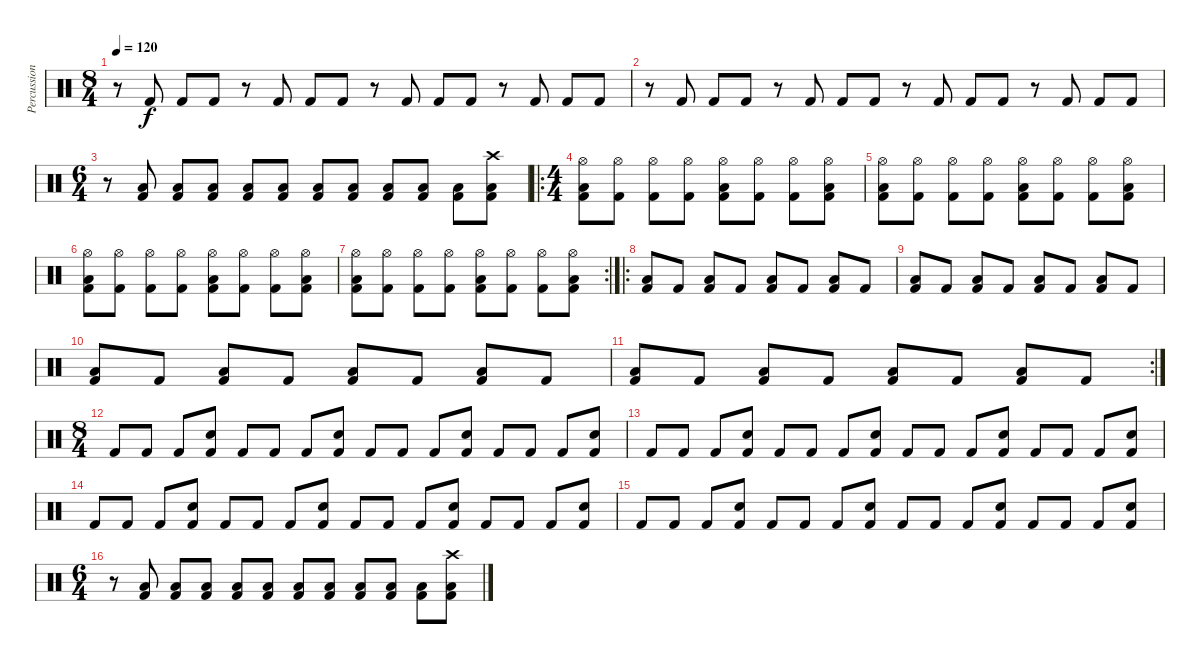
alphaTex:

\track ("Percussions" "Percussion") {instrument percussion}
\staff {score}
\articulation defaults
\ts (8 4)
\tempo 120
\clef neutral
\ks c
r.8{dy f} "Kick (hit) 2".8 "Kick (hit) 2".8 "Kick (hit) 2".8 r.8 "Kick (hit) 2".8 "Kick (hit) 2".8 "Kick (hit) 2".8 r.8 "Kick (hit) 2".8 "Kick (hit) 2".8 "Kick (hit) 2".8 r.8 "Kick (hit) 2".8 "Kick (hit) 2".8 "Kick (hit) 2".8 |
r.8 "Kick (hit) 2".8 "Kick (hit) 2".8 "Kick (hit) 2".8 r.8 "Kick (hit) 2".8 "Kick (hit) 2".8 "Kick (hit) 2".8 r.8 "Kick (hit) 2".8 "Kick (hit) 2".8 "Kick (hit) 2".8 r.8 "Kick (hit) 2".8 "Kick (hit) 2".8 "Kick (hit) 2".8 |
\ts (6 4)
r.8 ("Kick (hit) 2" "Low Floor Tom (hit)").8 ("Kick (hit) 2" "Low Floor Tom (hit)").8 ("Kick (hit) 2" "Low Floor Tom (hit)").8 ("Kick (hit) 2" "Low Floor Tom (hit)").8 ("Kick (hit) 2" "Low Floor Tom (hit)").8 ("Kick (hit) 2" "Low Floor Tom (hit)").8 ("Kick (hit) 2" "Low Floor Tom (hit)").8 ("Kick (hit) 2" "Low Floor Tom (hit)").8 ("Kick (hit) 2" "Low Floor Tom (hit)").8 ("Kick (hit) 2" "Low Floor Tom (hit)").8 ("Crash high (hit)" "Kick (hit) 2" "Low Floor Tom (hit)").8 |
\ro
\ts (4 4)
("Low Floor Tom (hit)" "Kick (hit) 2" "Hi-Hat (open)").8 ("Kick (hit) 2" "Hi-Hat (open)").8 ("Kick (hit) 2" "Hi-Hat (open)").8 ("Kick (hit) 2" "Hi-Hat (open)").8 ("Low Floor Tom (hit)" "Kick (hit) 2" "Hi-Hat (open)").8 ("Kick (hit) 2" "Hi-Hat (open)").8 ("Kick (hit) 2" "Hi-Hat (open)").8 ("Low Floor Tom (hit)" "Kick (hit) 2" "Hi-Hat (open)").8 |
("Low Floor Tom (hit)" "Kick (hit) 2" "Hi-Hat (open)").8 ("Kick (hit) 2" "Hi-Hat (open)").8 ("Kick (hit) 2" "Hi-Hat (open)").8 ("Kick (hit) 2" "Hi-Hat (open)").8 ("Low Floor Tom (hit)" "Kick (hit) 2" "Hi-Hat (open)").8 ("Kick (hit) 2" "Hi-Hat (open)").8 ("Kick (hit) 2" "Hi-Hat (open)").8 ("Low Floor Tom (hit)" "Kick (hit) 2" "Hi-Hat (open)").8 |
("Low Floor Tom (hit)" "Kick (hit) 2" "Hi-Hat (open)").8 ("Kick (hit) 2" "Hi-Hat (open)").8 ("Kick (hit) 2" "Hi-Hat (open)").8 ("Kick (hit) 2" "Hi-Hat (open)").8 ("Low Floor Tom (hit)" "Kick (hit) 2" "Hi-Hat (open)").8 ("Kick (hit) 2" "Hi-Hat (open)").8 ("Kick (hit) 2" "Hi-Hat (open)").8 ("Low Floor Tom (hit)" "Kick (hit) 2" "Hi-Hat (open)").8 |
\rc 2
("Low Floor Tom (hit)" "Kick (hit) 2" "Hi-Hat (open)").8 ("Kick (hit) 2" "Hi-Hat (open)").8 ("Kick (hit) 2" "Hi-Hat (open)").8 ("Kick (hit) 2" "Hi-Hat (open)").8 ("Low Floor Tom (hit)" "Kick (hit) 2" "Hi-Hat (open)").8 ("Kick (hit) 2" "Hi-Hat (open)").8 ("Kick (hit) 2" "Hi-Hat (open)").8 ("Low Floor Tom (hit)" "Kick (hit) 2" "Hi-Hat (open)").8 |
\ro
("Low Floor Tom (hit)" "Kick (hit) 2").8 "Kick (hit) 2".8 ("Low Floor Tom (hit)" "Kick (hit) 2").8 "Kick (hit) 2".8 ("Low Floor Tom (hit)" "Kick (hit) 2").8 "Kick (hit) 2".8 ("Low Floor Tom (hit)" "Kick (hit) 2").8 "Kick (hit) 2".8 |
("Low Floor Tom (hit)" "Kick (hit) 2").8 "Kick (hit) 2".8 ("Low Floor Tom (hit)" "Kick (hit) 2").8 "Kick (hit) 2".8 ("Low Floor Tom (hit)" "Kick (hit) 2").8 "Kick (hit) 2".8 ("Low Floor Tom (hit)" "Kick (hit) 2").8 "Kick (hit) 2".8 |
("Low Floor Tom (hit)" "Kick (hit) 2").8 "Kick (hit) 2".8 ("Low Floor Tom (hit)" "Kick (hit) 2").8 "Kick (hit) 2".8 ("Low Floor Tom (hit)" "Kick (hit) 2").8 "Kick (hit) 2".8 ("Low Floor Tom (hit)" "Kick (hit) 2").8 "Kick (hit) 2".8 |
\rc 2
("Low Floor Tom (hit)" "Kick (hit) 2").8 "Kick (hit) 2".8 ("Low Floor Tom (hit)" "Kick (hit) 2").8 "Kick (hit) 2".8 ("Low Floor Tom (hit)" "Kick (hit) 2").8 "Kick (hit) 2".8 ("Low Floor Tom (hit)" "Kick (hit) 2").8 "Kick (hit) 2".8 |
\ts (8 4)
"Kick (hit) 2".8 "Kick (hit) 2".8 "Kick (hit) 2".8 ("Electric Snare (hit)" "Kick (hit) 2").8 "Kick (hit) 2".8 "Kick (hit) 2".8 "Kick (hit) 2".8 ("Electric Snare (hit)" "Kick (hit) 2").8 "Kick (hit) 2".8 "Kick (hit) 2".8 "Kick (hit) 2".8 ("Electric Snare (hit)" "Kick (hit) 2").8 "Kick (hit) 2".8 "Kick (hit) 2".8 "Kick (hit) 2".8 ("Electric Snare (hit)" "Kick (hit) 2").8 |
"Kick (hit) 2".8 "Kick (hit) 2".8 "Kick (hit) 2".8 ("Electric Snare (hit)" "Kick (hit) 2").8 "Kick (hit) 2".8 "Kick (hit) 2".8 "Kick (hit) 2".8 ("Electric Snare (hit)" "Kick (hit) 2").8 "Kick (hit) 2".8 "Kick (hit) 2".8 "Kick (hit) 2".8 ("Electric Snare (hit)" "Kick (hit) 2").8 "Kick (hit) 2".8 "Kick (hit) 2".8 "Kick (hit) 2".8 ("Electric Snare (hit)" "Kick (hit) 2").8 |
"Kick (hit) 2".8 "Kick (hit) 2".8 "Kick (hit) 2".8 ("Electric Snare (hit)" "Kick (hit) 2").8 "Kick (hit) 2".8 "Kick (hit) 2".8 "Kick (hit) 2".8 ("Electric Snare (hit)" "Kick (hit) 2").8 "Kick (hit) 2".8 "Kick (hit) 2".8 "Kick (hit) 2".8 ("Electric Snare (hit)" "Kick (hit) 2").8 "Kick (hit) 2".8 "Kick (hit) 2".8 "Kick (hit) 2".8 ("Electric Snare (hit)" "Kick (hit) 2").8 |
"Kick (hit) 2".8 "Kick (hit) 2".8 "Kick (hit) 2".8 ("Electric Snare (hit)" "Kick (hit) 2").8 "Kick (hit) 2".8 "Kick (hit) 2".8 "Kick (hit) 2".8 ("Electric Snare (hit)" "Kick (hit) 2").8 "Kick (hit) 2".8 "Kick (hit) 2".8 "Kick (hit) 2".8 ("Electric Snare (hit)" "Kick (hit) 2").8 "Kick (hit) 2".8 "Kick (hit) 2".8 "Kick (hit) 2".8 ("Electric Snare (hit)" "Kick (hit) 2").8 |
\ts (6 4)
r.8 ("Kick (hit) 2" "Low Floor Tom (hit)").8 ("Kick (hit) 2" "Low Floor Tom (hit)").8 ("Kick (hit) 2" "Low Floor Tom (hit)").8 ("Kick (hit) 2" "Low Floor Tom (hit)").8 ("Kick (hit) 2" "Low Floor Tom (hit)").8 ("Kick (hit) 2" "Low Floor Tom (hit)").8 ("Kick (hit) 2" "Low Floor Tom (hit)").8 ("Kick (hit) 2" "Low Floor Tom (hit)").8 ("Kick (hit) 2" "Low Floor Tom (hit)").8 ("Kick (hit) 2" "Low Floor Tom (hit)").8 ("Crash high (hit)" "Kick (hit) 2" "Low Floor Tom (hit)").8
